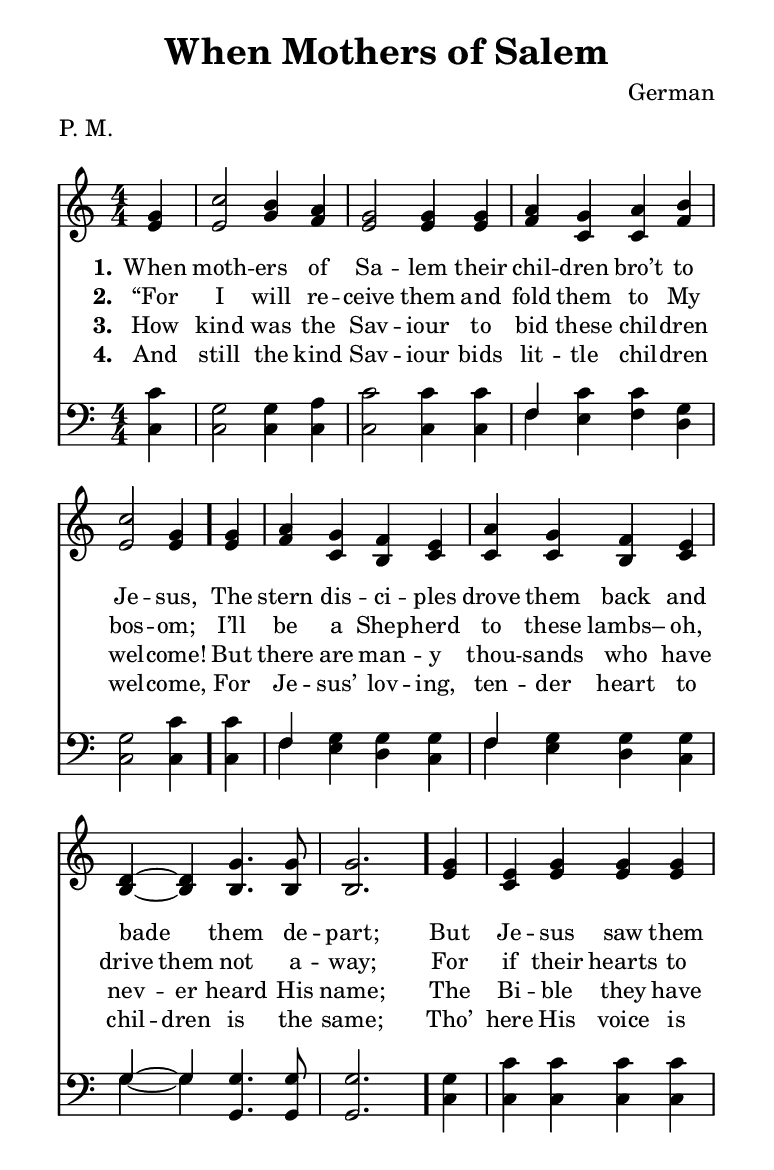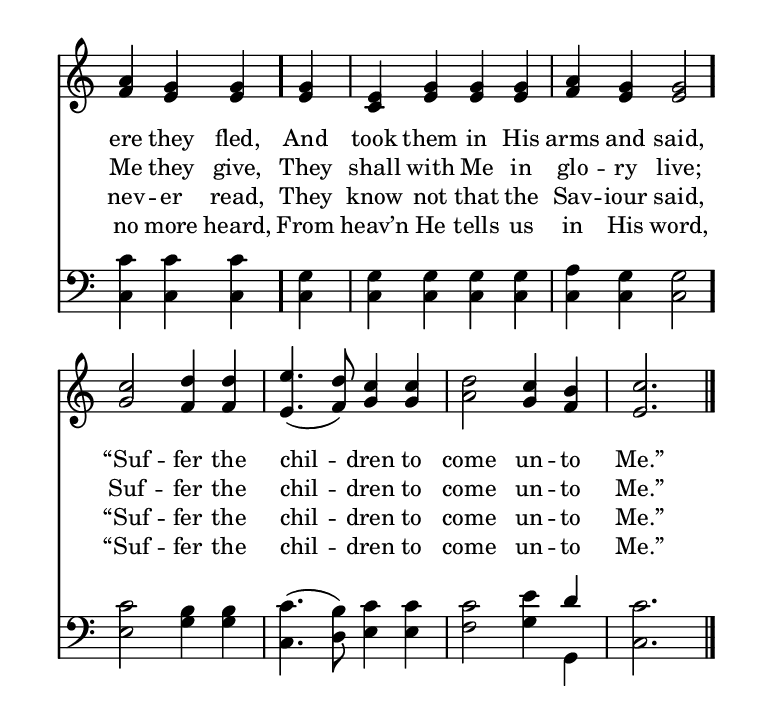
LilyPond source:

\include "common/global.ily"
\paper {
  \include "common/paper.ily"
  system-count = #(cond (is-eogsized 4) (#t #f))
}

\header{
  %children
  hymnnumber = "327"
  title = "When Mothers of Salem"
  tunename = "Benedictus"
  meter = "P. M."
  poet = ""
  composer = "German"
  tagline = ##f
}

global = {
  \include "common/overrides.ily"
  \override Staff.TimeSignature.style = #'numbered
  \time 4/4
  \override Score.MetronomeMark.transparent = ##t % hide all fermata changes too
  \tempo 4=100
  \key c \major
  \partial 4
  \autoBeamOff
}

notesSoprano = {
\global
\relative c'' {

  g4 | c2 b4 a | g2 g4 g | a g a b | c2 g4 \eogbreak
  g4 | a g f e | a g f e | d4 ~ d g4. g8 | g2. \eogbreak
  g4 | e g g g | a g g
  g4 | e g g g | a g g2 |
  c2 d4 d | e4.( d8) c4 c | d2 c4 b | c2.

  \bar "|."

}
}

notesAlto = {
\global
\relative e' {

  e4 | e2 g4 f | e2 e4 e | f c c f | e2 e4
  e4 | f c b c | c c b c | b ~ b b4. b8 | b2.
  e4 | c e e e | f e e
  e4 | c e e e | f e e2 |
  g2 f4 f | e4.( f8) g4 g | a2 g4 f | e2.

}
}

notesTenor = {
\global
\relative a {

  c4 | g2 g4 a | c2 c4 c | f, c' c g | g2 c4
  c4 | f, g g g | f g g g | g ~ g g4. g8 | g2.
  g4 | c c c c | c c c
  g4 | g g g g | a g g2 |
  c2 b4 b | c4.( b8) c4 c | c2 e4 d | c2.

}
}

notesBass = {
\global
\relative f {

  c4 | c2 c4 c | c2 c4 c | f e f d | c2 c4
  c4 | f e d c | f e d c | g' ~ g g,4. g8 | g2.
  c4 | c c c c | c c c
  c4 | c c c c | c c c2 |
  e2 g4 g | c,4.( d8) e4 e | f2 g4 g, | c2.

}
}

wordsA = \lyricmode {
\set stanza = "1."

When moth -- ers of Sa -- lem their chil -- dren bro’t to Je -- sus, \bar "."
The stern dis -- ci -- ples drove them back and bade them de -- part; \bar "."
But Je -- sus saw them ere they fled, \bar "."
And took them in His arms and said, \bar "."
“Suf -- fer the chil -- dren to come un -- to Me.” \bar "."

}

wordsB = \lyricmode {
\set stanza = "2."

“For I will re -- ceive them and fold them to My bos -- om;
I’ll be a Shep -- herd to these lambs– oh, { \mon } drive them { \moff } not a -- way;
For if their hearts to Me they give,
They shall with Me in glo -- ry live;
Suf -- fer the chil -- dren to come un -- to Me.”

}

wordsC = \lyricmode {
\set stanza = "3."

How kind was the Sav -- iour to bid these chil -- dren wel -- come!
But there are man -- y thou -- sands who have { \mon } nev -- er { \moff } heard His name;
The Bi -- ble they have nev -- er read,
They know not that the Sav -- iour said,
“Suf -- fer the chil -- dren to come un -- to Me.”

}

wordsD = \lyricmode {
\set stanza = "4."

And still the kind Sav -- iour bids lit -- tle chil -- dren wel -- come,
For Je -- sus’ lov -- ing, ten -- der heart to { \mon } chil -- dren { \moff } is the same;
Tho’ here His voice is no more heard,
From heav’n He tells us in His word,
“Suf -- fer the chil -- dren to come un -- to Me.”

}

\score {
  \context ChoirStaff <<
    \context Staff = upper <<
      \set Staff.autoBeaming = ##f
      \set ChoirStaff.systemStartDelimiter = #'SystemStartBar
      \set ChoirStaff.printPartCombineTexts = ##f
      \partcombine #'(2 . 9) \notesSoprano \notesAlto
      \context NullVoice = sopranos { \voiceOne << \notesSoprano >> }
      \context NullVoice = altos { \voiceTwo << \notesAlto >> }
      \context Lyrics = one   \lyricsto sopranos \wordsA
      \context Lyrics = two   \lyricsto sopranos \wordsB
      \context Lyrics = three \lyricsto sopranos \wordsC
      \context Lyrics = four  \lyricsto sopranos \wordsD
    >>
    \context Staff = men <<
      \set Staff.autoBeaming = ##f
      \clef bass
      \set ChoirStaff.printPartCombineTexts = ##f
      \partcombine #'(2 . 9) \notesTenor \notesBass
      \context NullVoice = tenors { \voiceOne << \notesTenor >> }
      \context NullVoice = basses { \voiceTwo << \notesBass >> }
    >>
  >>
  \layout {
    \include "common/layout.ily"
  }
  \midi{
    \include "common/midi.ily"
  }
}

\version "2.19.49"  % necessary for upgrading to future LilyPond versions.

% vi:set et ts=2 sw=2 ai nocindent syntax=lilypond:
